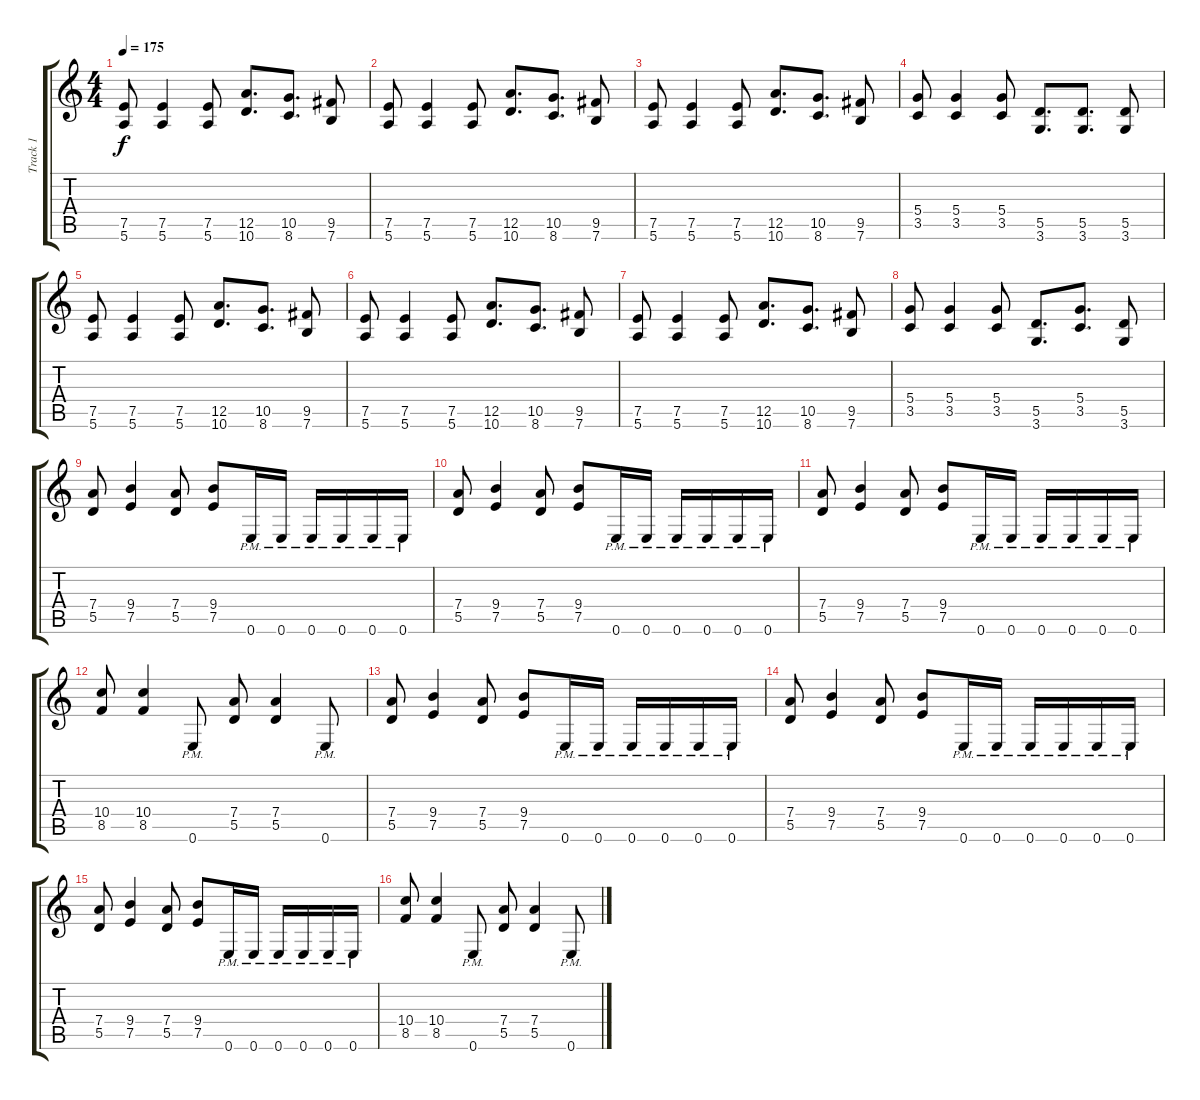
\track ("Track 1" "Track 1") {instrument distortionguitar}
\staff {score tabs}
\tuning (E4 B3 G3 D3 A2 E2) {hide}
\ts (4 4)
\tempo 175
\clef g2
\ks c
(7.5 5.6).8{dy f} (7.5 5.6).4 (7.5 5.6).8 (12.5 10.6).8{d} (10.5 8.6).8{d} (9.5 7.6).8 |
(7.5 5.6).8 (7.5 5.6).4 (7.5 5.6).8 (12.5 10.6).8{d} (10.5 8.6).8{d} (9.5 7.6).8 |
(7.5 5.6).8 (7.5 5.6).4 (7.5 5.6).8 (12.5 10.6).8{d} (10.5 8.6).8{d} (9.5 7.6).8 |
(5.4 3.5).8 (5.4 3.5).4 (5.4 3.5).8 (5.5 3.6).8{d} (5.5 3.6).8{d} (5.5 3.6).8 |
(7.5 5.6).8 (7.5 5.6).4 (7.5 5.6).8 (12.5 10.6).8{d} (10.5 8.6).8{d} (9.5 7.6).8 |
(7.5 5.6).8 (7.5 5.6).4 (7.5 5.6).8 (12.5 10.6).8{d} (10.5 8.6).8{d} (9.5 7.6).8 |
(7.5 5.6).8 (7.5 5.6).4 (7.5 5.6).8 (12.5 10.6).8{d} (10.5 8.6).8{d} (9.5 7.6).8 |
(5.4 3.5).8 (5.4 3.5).4 (5.4 3.5).8 (5.5 3.6).8{d} (5.4 3.5).8{d} (5.5 3.6).8 |
(7.4 5.5).8 (9.4 7.5).4 (7.4 5.5).8 (9.4 7.5).8 0.6{pm}.16 0.6{pm}.16 0.6{pm}.16 0.6{pm}.16 0.6{pm}.16 0.6{pm}.16 |
(7.4 5.5).8 (9.4 7.5).4 (7.4 5.5).8 (9.4 7.5).8 0.6{pm}.16 0.6{pm}.16 0.6{pm}.16 0.6{pm}.16 0.6{pm}.16 0.6{pm}.16 |
(7.4 5.5).8 (9.4 7.5).4 (7.4 5.5).8 (9.4 7.5).8 0.6{pm}.16 0.6{pm}.16 0.6{pm}.16 0.6{pm}.16 0.6{pm}.16 0.6{pm}.16 |
(10.4 8.5).8 (10.4 8.5).4 0.6{pm}.8 (7.4 5.5).8 (7.4 5.5).4 0.6{pm}.8 |
(7.4 5.5).8 (9.4 7.5).4 (7.4 5.5).8 (9.4 7.5).8 0.6{pm}.16 0.6{pm}.16 0.6{pm}.16 0.6{pm}.16 0.6{pm}.16 0.6{pm}.16 |
(7.4 5.5).8 (9.4 7.5).4 (7.4 5.5).8 (9.4 7.5).8 0.6{pm}.16 0.6{pm}.16 0.6{pm}.16 0.6{pm}.16 0.6{pm}.16 0.6{pm}.16 |
(7.4 5.5).8 (9.4 7.5).4 (7.4 5.5).8 (9.4 7.5).8 0.6{pm}.16 0.6{pm}.16 0.6{pm}.16 0.6{pm}.16 0.6{pm}.16 0.6{pm}.16 |
(10.4 8.5).8 (10.4 8.5).4 0.6{pm}.8 (7.4 5.5).8 (7.4 5.5).4 0.6{pm}.8
